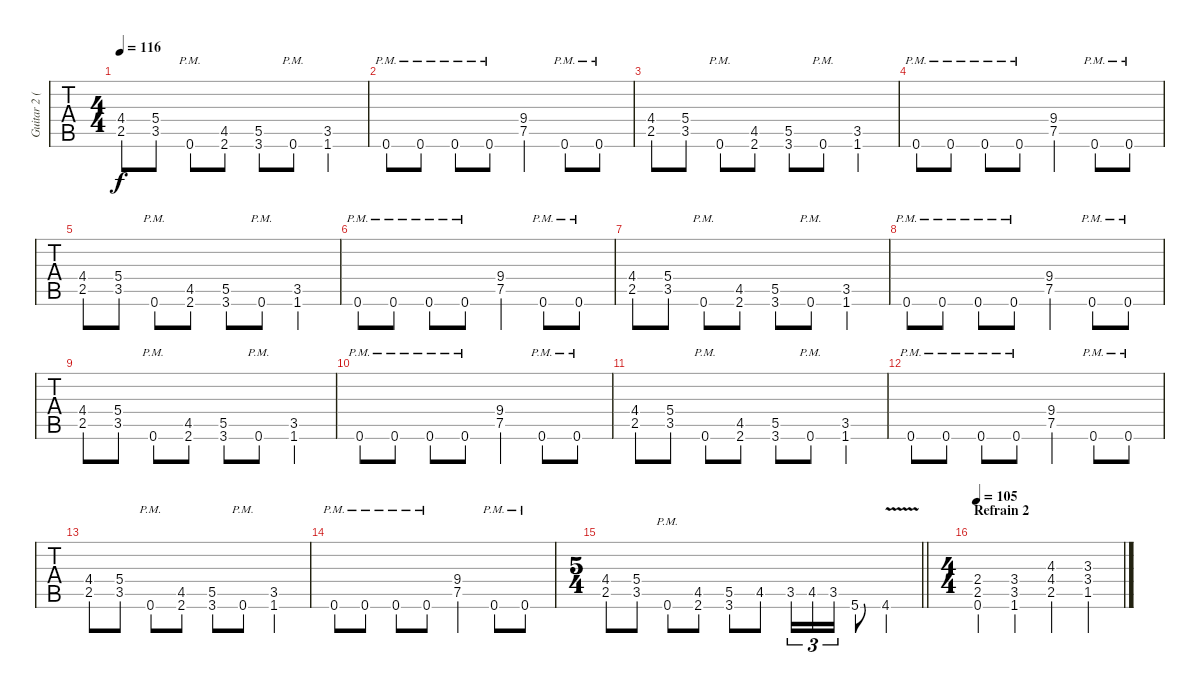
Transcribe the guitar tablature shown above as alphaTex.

\track ("Guitar 2 (James Murphy)" "Guitar 2 (") {instrument distortionguitar}
\staff {tabs}
\tuning (D4 A3 F3 C3 G2 D2) {hide}
\ts (4 4)
\tempo 116
\clef g2
\ks c
(4.4 2.5).8{dy f} (5.4 3.5).8 0.6{pm}.8 (4.5 2.6).8 (5.5 3.6).8 0.6{pm}.8 (3.5 1.6).4 |
0.6{pm}.8 0.6{pm}.8 0.6{pm}.8 0.6{pm}.8 (9.4 7.5).4 0.6{pm}.8 0.6{pm}.8 |
(4.4 2.5).8 (5.4 3.5).8 0.6{pm}.8 (4.5 2.6).8 (5.5 3.6).8 0.6{pm}.8 (3.5 1.6).4 |
0.6{pm}.8 0.6{pm}.8 0.6{pm}.8 0.6{pm}.8 (9.4 7.5).4 0.6{pm}.8 0.6{pm}.8 |
(4.4 2.5).8 (5.4 3.5).8 0.6{pm}.8 (4.5 2.6).8 (5.5 3.6).8 0.6{pm}.8 (3.5 1.6).4 |
0.6{pm}.8 0.6{pm}.8 0.6{pm}.8 0.6{pm}.8 (9.4 7.5).4 0.6{pm}.8 0.6{pm}.8 |
(4.4 2.5).8 (5.4 3.5).8 0.6{pm}.8 (4.5 2.6).8 (5.5 3.6).8 0.6{pm}.8 (3.5 1.6).4 |
0.6{pm}.8 0.6{pm}.8 0.6{pm}.8 0.6{pm}.8 (9.4 7.5).4 0.6{pm}.8 0.6{pm}.8 |
(4.4 2.5).8 (5.4 3.5).8 0.6{pm}.8 (4.5 2.6).8 (5.5 3.6).8 0.6{pm}.8 (3.5 1.6).4 |
0.6{pm}.8 0.6{pm}.8 0.6{pm}.8 0.6{pm}.8 (9.4 7.5).4 0.6{pm}.8 0.6{pm}.8 |
(4.4 2.5).8 (5.4 3.5).8 0.6{pm}.8 (4.5 2.6).8 (5.5 3.6).8 0.6{pm}.8 (3.5 1.6).4 |
0.6{pm}.8 0.6{pm}.8 0.6{pm}.8 0.6{pm}.8 (9.4 7.5).4 0.6{pm}.8 0.6{pm}.8 |
(4.4 2.5).8 (5.4 3.5).8 0.6{pm}.8 (4.5 2.6).8 (5.5 3.6).8 0.6{pm}.8 (3.5 1.6).4 |
0.6{pm}.8 0.6{pm}.8 0.6{pm}.8 0.6{pm}.8 (9.4 7.5).4 0.6{pm}.8 0.6{pm}.8 |
\ts (5 4)
\barLineRight lightlight
(4.4 2.5).8 (5.4 3.5).8 0.6{pm}.8 (4.5 2.6).8 (5.5 3.6).8 4.5.8 3.5.16{tu (3 2)} 4.5.16{tu (3 2)} 3.5.16{tu (3 2)} 5.6.8 4.6{v}.4 |
\ts (4 4)
\section ("" "Refrain 2")
\tempo 105
(2.4 2.5 0.6).4 (3.4 3.5 1.6).4 (4.3 4.4 2.5).4 (3.3 3.4 1.5).4
